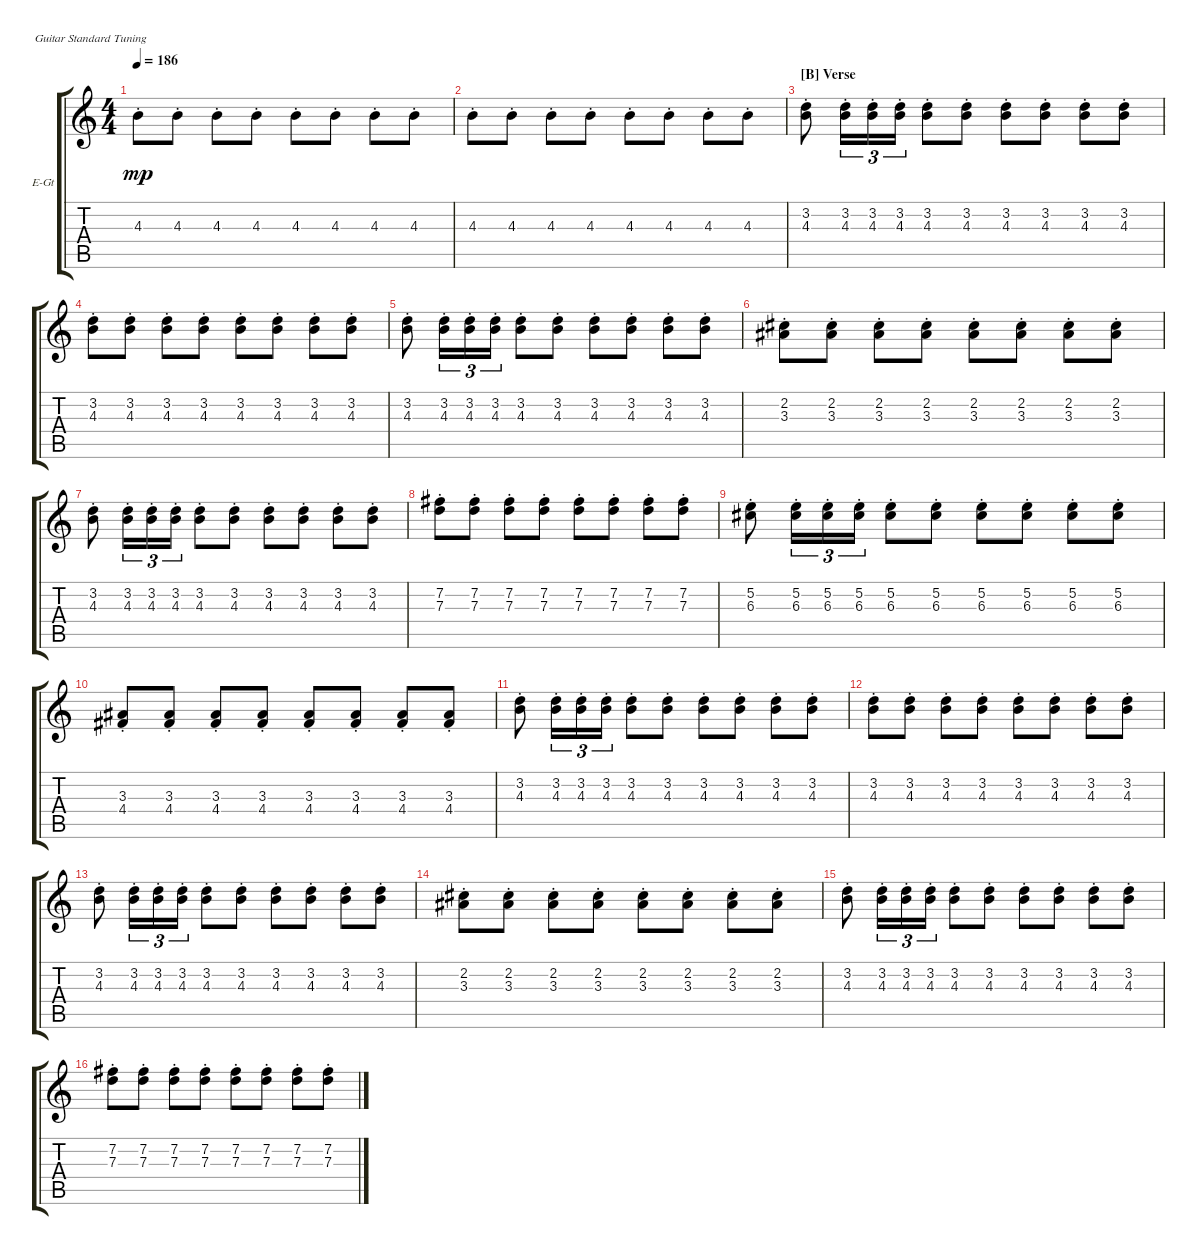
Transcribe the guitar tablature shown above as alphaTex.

\defaultSystemsLayout 4
\bracketExtendMode groupsimilarinstruments
\firstSystemTrackNameOrientation horizontal
\otherSystemsTrackNameOrientation horizontal
\track ("Synth" "E-Gt") {instrument electricguitarclean}
\staff {score tabs}
\tuning (E4 B3 G3 D3 A2 E2)
\ts (4 4)
\tempo 186
\clef g2
\scale
0.333333
\ks c
4.3{st}.8{dy mp} 4.3{st}.8 4.3{st}.8 4.3{st}.8 4.3{st}.8 4.3{st}.8 4.3{st}.8 4.3{st}.8 |
\scale
0.333333 4.3{st}.8 4.3{st}.8 4.3{st}.8 4.3{st}.8 4.3{st}.8 4.3{st}.8 4.3{st}.8 4.3{st}.8 |
\section ("B" "Verse")
\scale
0.333333 (4.3{st} 3.2{st}).8 (4.3{st} 3.2{st}).16{tu (3 2)} (4.3{st} 3.2{st}).16{tu (3 2)} (4.3{st} 3.2{st}).16{tu (3 2)} (4.3{st} 3.2{st}).8 (4.3{st} 3.2{st}).8 (4.3{st} 3.2{st}).8 (4.3{st} 3.2{st}).8 (4.3{st} 3.2{st}).8 (4.3{st} 3.2{st}).8 |
\scale
0.333333 (4.3{st} 3.2{st}).8 (4.3{st} 3.2{st}).8 (4.3{st} 3.2{st}).8 (4.3{st} 3.2{st}).8 (4.3{st} 3.2{st}).8 (4.3{st} 3.2{st}).8 (4.3{st} 3.2{st}).8 (4.3{st} 3.2{st}).8 |
\scale
0.333333 (4.3{st} 3.2{st}).8 (4.3{st} 3.2{st}).16{tu (3 2)} (4.3{st} 3.2{st}).16{tu (3 2)} (4.3{st} 3.2{st}).16{tu (3 2)} (4.3{st} 3.2{st}).8 (4.3{st} 3.2{st}).8 (4.3{st} 3.2{st}).8 (4.3{st} 3.2{st}).8 (4.3{st} 3.2{st}).8 (4.3{st} 3.2{st}).8 |
\scale
0.333333 (3.3{st} 2.2{st}).8 (3.3{st} 2.2{st}).8 (3.3{st} 2.2{st}).8 (3.3{st} 2.2{st}).8 (3.3{st} 2.2{st}).8 (3.3{st} 2.2{st}).8 (3.3{st} 2.2{st}).8 (3.3{st} 2.2{st}).8 |
\scale
0.333333 (4.3{st} 3.2{st}).8 (4.3{st} 3.2{st}).16{tu (3 2)} (4.3{st} 3.2{st}).16{tu (3 2)} (4.3{st} 3.2{st}).16{tu (3 2)} (4.3{st} 3.2{st}).8 (4.3{st} 3.2{st}).8 (4.3{st} 3.2{st}).8 (4.3{st} 3.2{st}).8 (4.3{st} 3.2{st}).8 (4.3{st} 3.2{st}).8 |
\scale
0.333333 (7.3{st} 7.2{st}).8 (7.3{st} 7.2{st}).8 (7.3{st} 7.2{st}).8 (7.3{st} 7.2{st}).8 (7.3{st} 7.2{st}).8 (7.3{st} 7.2{st}).8 (7.3{st} 7.2{st}).8 (7.3{st} 7.2{st}).8 |
\scale
0.333333 (6.3{st} 5.2{st}).8 (6.3{st} 5.2{st}).16{tu (3 2)} (6.3{st} 5.2{st}).16{tu (3 2)} (6.3{st} 5.2{st}).16{tu (3 2)} (6.3{st} 5.2{st}).8 (6.3{st} 5.2{st}).8 (6.3{st} 5.2{st}).8 (6.3{st} 5.2{st}).8 (6.3{st} 5.2{st}).8 (6.3{st} 5.2{st}).8 |
\scale
0.333333 (3.3{st} 4.4{st}).8 (3.3{st} 4.4{st}).8 (3.3{st} 4.4{st}).8 (3.3{st} 4.4{st}).8 (3.3{st} 4.4{st}).8 (3.3{st} 4.4{st}).8 (3.3{st} 4.4{st}).8 (3.3{st} 4.4{st}).8 |
\scale
0.333333 (4.3{st} 3.2{st}).8 (4.3{st} 3.2{st}).16{tu (3 2)} (4.3{st} 3.2{st}).16{tu (3 2)} (4.3{st} 3.2{st}).16{tu (3 2)} (4.3{st} 3.2{st}).8 (4.3{st} 3.2{st}).8 (4.3{st} 3.2{st}).8 (4.3{st} 3.2{st}).8 (4.3{st} 3.2{st}).8 (4.3{st} 3.2{st}).8 |
\scale
0.333333 (4.3{st} 3.2{st}).8 (4.3{st} 3.2{st}).8 (4.3{st} 3.2{st}).8 (4.3{st} 3.2{st}).8 (4.3{st} 3.2{st}).8 (4.3{st} 3.2{st}).8 (4.3{st} 3.2{st}).8 (4.3{st} 3.2{st}).8 |
\scale
0.333333 (4.3{st} 3.2{st}).8 (4.3{st} 3.2{st}).16{tu (3 2)} (4.3{st} 3.2{st}).16{tu (3 2)} (4.3{st} 3.2{st}).16{tu (3 2)} (4.3{st} 3.2{st}).8 (4.3{st} 3.2{st}).8 (4.3{st} 3.2{st}).8 (4.3{st} 3.2{st}).8 (4.3{st} 3.2{st}).8 (4.3{st} 3.2{st}).8 |
\scale
0.333333 (3.3{st} 2.2{st}).8 (3.3{st} 2.2{st}).8 (3.3{st} 2.2{st}).8 (3.3{st} 2.2{st}).8 (3.3{st} 2.2{st}).8 (3.3{st} 2.2{st}).8 (3.3{st} 2.2{st}).8 (3.3{st} 2.2{st}).8 |
\scale
0.333333 (4.3{st} 3.2{st}).8 (4.3{st} 3.2{st}).16{tu (3 2)} (4.3{st} 3.2{st}).16{tu (3 2)} (4.3{st} 3.2{st}).16{tu (3 2)} (4.3{st} 3.2{st}).8 (4.3{st} 3.2{st}).8 (4.3{st} 3.2{st}).8 (4.3{st} 3.2{st}).8 (4.3{st} 3.2{st}).8 (4.3{st} 3.2{st}).8 |
\scale
0.333333 (7.3{st} 7.2{st}).8 (7.3{st} 7.2{st}).8 (7.3{st} 7.2{st}).8 (7.3{st} 7.2{st}).8 (7.3{st} 7.2{st}).8 (7.3{st} 7.2{st}).8 (7.3{st} 7.2{st}).8 (7.3{st} 7.2{st}).8
